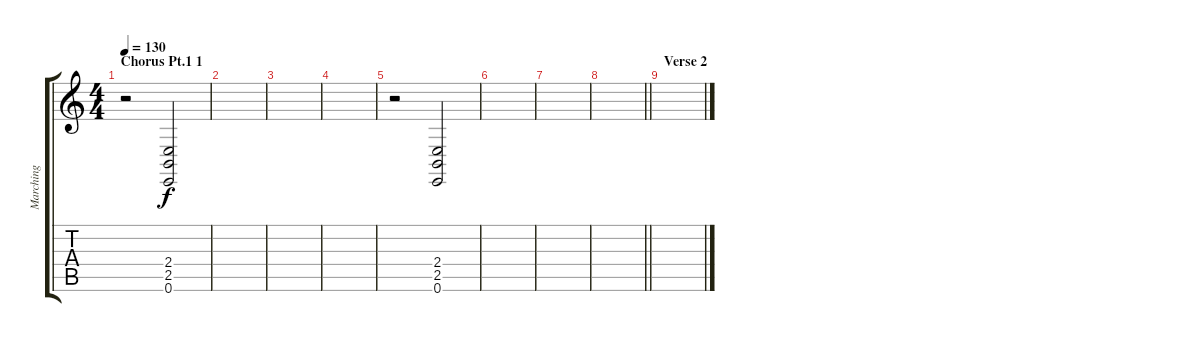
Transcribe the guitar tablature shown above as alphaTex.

\track ("Marching" "Marching") {instrument breathnoise}
\staff {score tabs}
\tuning (E4 B3 G3 D3 A2 E2) {hide}
\ts (4 4)
\section ("" "Chorus Pt.1 1")
\tempo 130
\clef g2
\ks c
r.2{dy f} (2.4 2.5 0.6).2 |
|
|
|
r.2 (2.4 2.5 0.6).2 |
|
|
\barLineRight lightlight
|
\section ("" "Verse 2")
